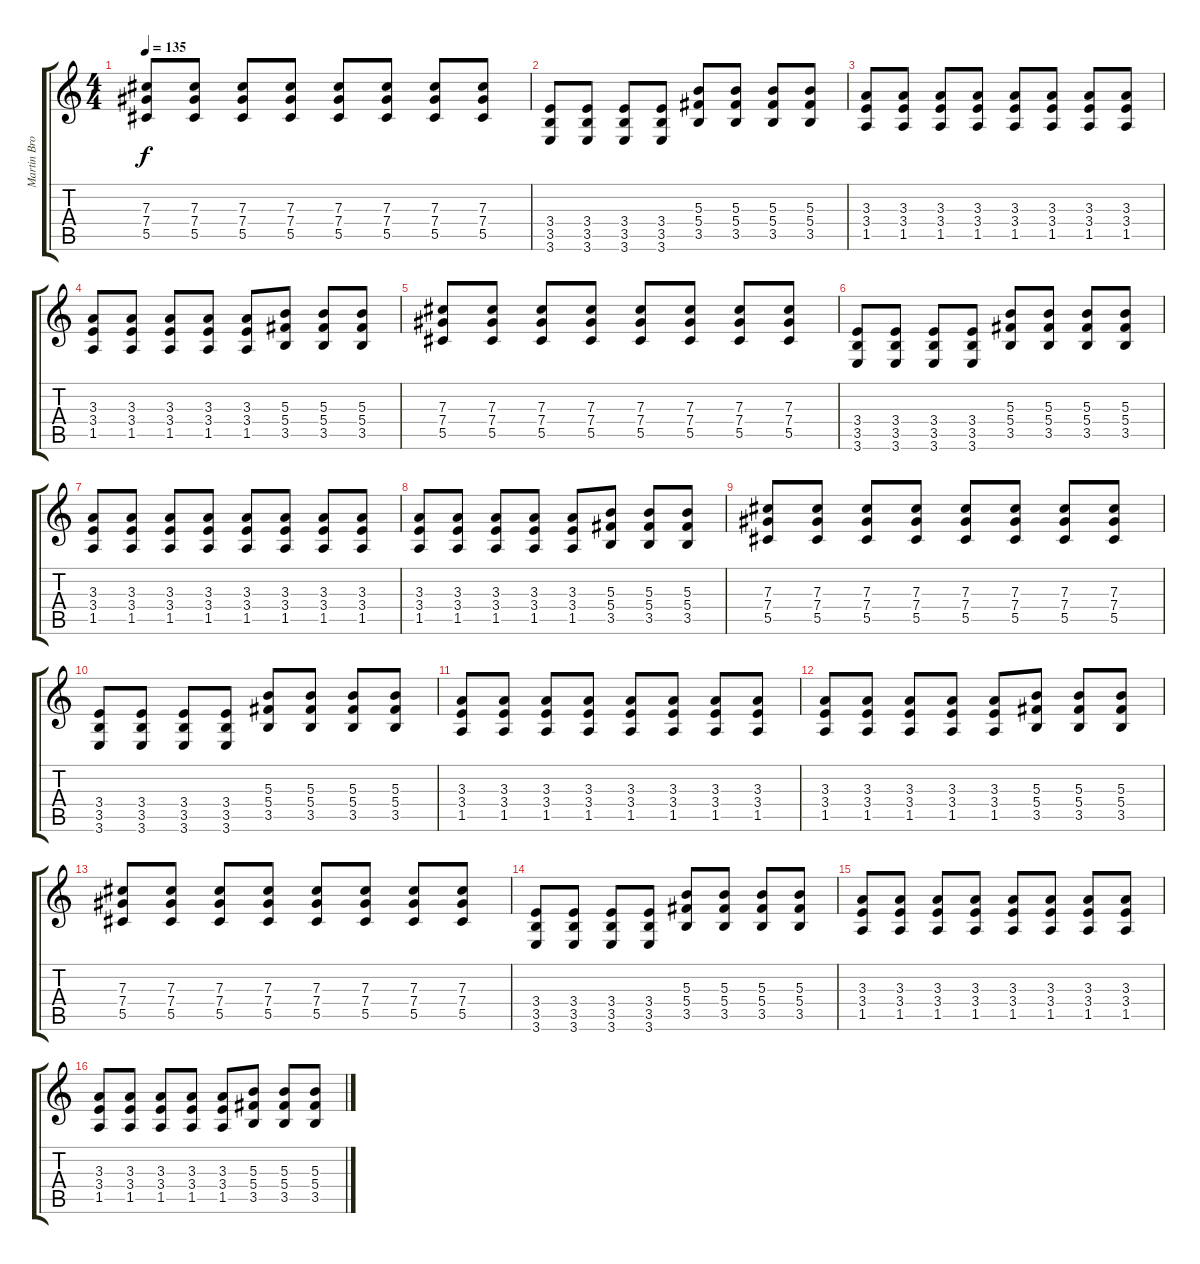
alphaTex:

\track ("Martin Brouillard - Rhytm Guitar" "Martin Bro") {instrument distortionguitar}
\staff {score tabs}
\tuning (Eb4 Bb3 Gb3 Db3 Ab2 Db2) {hide}
\ts (4 4)
\tempo 135
\clef g2
\ks c
(7.3 7.4 5.5).8{dy f} (7.3 7.4 5.5).8 (7.3 7.4 5.5).8 (7.3 7.4 5.5).8 (7.3 7.4 5.5).8 (7.3 7.4 5.5).8 (7.3 7.4 5.5).8 (7.3 7.4 5.5).8 |
(3.4 3.5 3.6).8 (3.4 3.5 3.6).8 (3.4 3.5 3.6).8 (3.4 3.5 3.6).8 (5.3 5.4 3.5).8 (5.3 5.4 3.5).8 (5.3 5.4 3.5).8 (5.3 5.4 3.5).8 |
(3.3 3.4 1.5).8 (3.3 3.4 1.5).8 (3.3 3.4 1.5).8 (3.3 3.4 1.5).8 (3.3 3.4 1.5).8 (3.3 3.4 1.5).8 (3.3 3.4 1.5).8 (3.3 3.4 1.5).8 |
(3.3 3.4 1.5).8 (3.3 3.4 1.5).8 (3.3 3.4 1.5).8 (3.3 3.4 1.5).8 (3.3 3.4 1.5).8 (5.3 5.4 3.5).8 (5.3 5.4 3.5).8 (5.3 5.4 3.5).8 |
(7.3 7.4 5.5).8 (7.3 7.4 5.5).8 (7.3 7.4 5.5).8 (7.3 7.4 5.5).8 (7.3 7.4 5.5).8 (7.3 7.4 5.5).8 (7.3 7.4 5.5).8 (7.3 7.4 5.5).8 |
(3.4 3.5 3.6).8 (3.4 3.5 3.6).8 (3.4 3.5 3.6).8 (3.4 3.5 3.6).8 (5.3 5.4 3.5).8 (5.3 5.4 3.5).8 (5.3 5.4 3.5).8 (5.3 5.4 3.5).8 |
(3.3 3.4 1.5).8 (3.3 3.4 1.5).8 (3.3 3.4 1.5).8 (3.3 3.4 1.5).8 (3.3 3.4 1.5).8 (3.3 3.4 1.5).8 (3.3 3.4 1.5).8 (3.3 3.4 1.5).8 |
(3.3 3.4 1.5).8 (3.3 3.4 1.5).8 (3.3 3.4 1.5).8 (3.3 3.4 1.5).8 (3.3 3.4 1.5).8 (5.3 5.4 3.5).8 (5.3 5.4 3.5).8 (5.3 5.4 3.5).8 |
(7.3 7.4 5.5).8 (7.3 7.4 5.5).8 (7.3 7.4 5.5).8 (7.3 7.4 5.5).8 (7.3 7.4 5.5).8 (7.3 7.4 5.5).8 (7.3 7.4 5.5).8 (7.3 7.4 5.5).8 |
(3.4 3.5 3.6).8 (3.4 3.5 3.6).8 (3.4 3.5 3.6).8 (3.4 3.5 3.6).8 (5.3 5.4 3.5).8 (5.3 5.4 3.5).8 (5.3 5.4 3.5).8 (5.3 5.4 3.5).8 |
(3.3 3.4 1.5).8 (3.3 3.4 1.5).8 (3.3 3.4 1.5).8 (3.3 3.4 1.5).8 (3.3 3.4 1.5).8 (3.3 3.4 1.5).8 (3.3 3.4 1.5).8 (3.3 3.4 1.5).8 |
(3.3 3.4 1.5).8 (3.3 3.4 1.5).8 (3.3 3.4 1.5).8 (3.3 3.4 1.5).8 (3.3 3.4 1.5).8 (5.3 5.4 3.5).8 (5.3 5.4 3.5).8 (5.3 5.4 3.5).8 |
(7.3 7.4 5.5).8 (7.3 7.4 5.5).8 (7.3 7.4 5.5).8 (7.3 7.4 5.5).8 (7.3 7.4 5.5).8 (7.3 7.4 5.5).8 (7.3 7.4 5.5).8 (7.3 7.4 5.5).8 |
(3.4 3.5 3.6).8 (3.4 3.5 3.6).8 (3.4 3.5 3.6).8 (3.4 3.5 3.6).8 (5.3 5.4 3.5).8 (5.3 5.4 3.5).8 (5.3 5.4 3.5).8 (5.3 5.4 3.5).8 |
(3.3 3.4 1.5).8 (3.3 3.4 1.5).8 (3.3 3.4 1.5).8 (3.3 3.4 1.5).8 (3.3 3.4 1.5).8 (3.3 3.4 1.5).8 (3.3 3.4 1.5).8 (3.3 3.4 1.5).8 |
(3.3 3.4 1.5).8 (3.3 3.4 1.5).8 (3.3 3.4 1.5).8 (3.3 3.4 1.5).8 (3.3 3.4 1.5).8 (5.3 5.4 3.5).8 (5.3 5.4 3.5).8 (5.3 5.4 3.5).8
